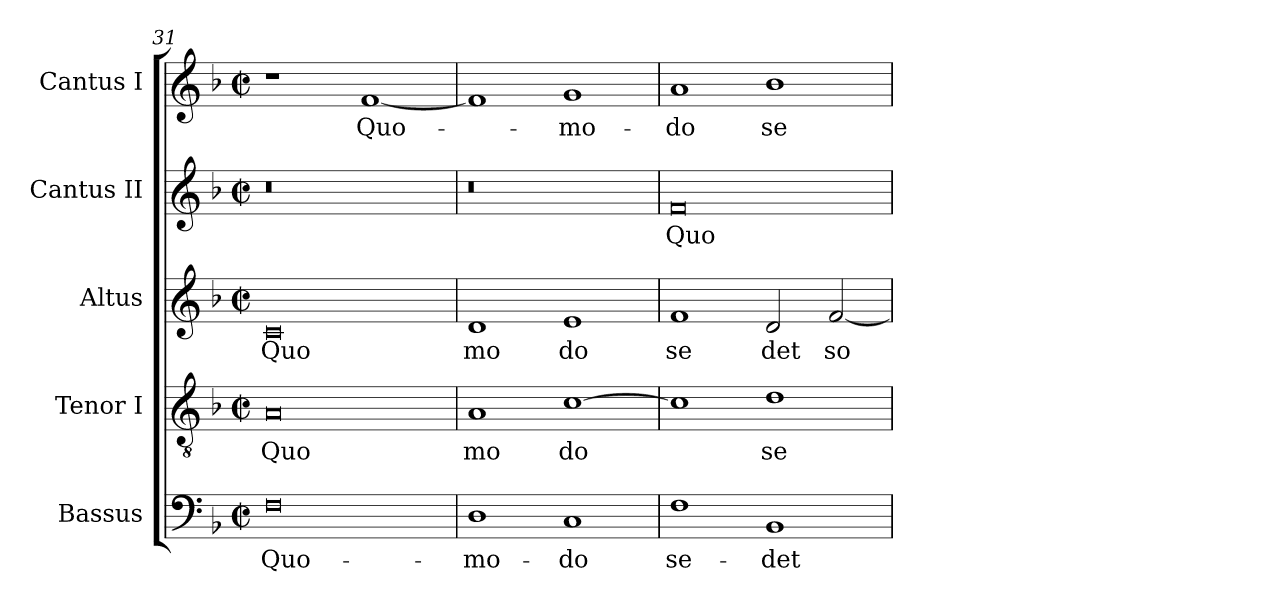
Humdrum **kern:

**kern	**text	**kern	**text	**kern	**text	**kern	**text	**kern	**text
*part5	*part5	*part4	*part4	*part3	*part3	*part2	*part2	*part1	*part1
*staff5	*staff5	*staff4	*staff4	*staff3	*staff3	*staff2	*staff2	*staff1	*staff1
*I"Bassus	*	*I"Tenor I	*	*I"Altus	*	*I"Cantus II	*	*I"Cantus I	*
*clefF4	*	*clefGv2	*	*clefG2	*	*clefG2	*	*clefG2	*
*k[b-]	*	*k[b-]	*	*k[b-]	*	*k[b-]	*	*k[b-]	*
*F:	*	*F:	*	*F:	*	*F:	*	*F:	*
*M2/2	*	*M2/2	*	*M2/2	*	*M2/2	*	*M2/2	*
*met(c|)	*	*met(c|)	*	*met(c|)	*	*met(c|)	*	*met(c|)	*
=31	=31	=31	=31	=31	=31	=31	=31	=31	=31
!	!LO:LY:b:cj	!	!LO:LY:b:cj	!	!LO:LY:b:cj	!	!	!	!
0F	Quo-	0A	Quo	0c	Quo	0r	.	1r	.
!	!	!	!	!	!	!	!	!	!LO:LY:b
.	.	.	.	.	.	.	.	[<1f	Quo-
=32	=32	=32	=32	=32	=32	=32	=32	=32	=32
!	!LO:LY:b:cj	!	!LO:LY:b:cj	!	!LO:LY:b:cj	!	!	!	!
1D	-mo-	1A	mo	1d	mo	0r	.	1f]	.
!	!LO:LY:b:cj	!	!LO:LY:b:cj	!	!LO:LY:b:cj	!	!	!	!LO:LY:b:cj
1C	-do	[>1c	do	1e	do	.	.	1g	-mo-
=33	=33	=33	=33	=33	=33	=33	=33	=33	=33
!	!LO:LY:b:cj	!	!	!	!LO:LY:b:cj	!	!LO:LY:b:cj	!	!LO:LY:b:cj
1F	se-	1c]	.	1f	se	0f	Quo-	1a	-do
!	!LO:LY:b:cj	!	!LO:LY:b:cj	!	!LO:LY:b:cj	!	!	!	!LO:LY:b:cj
1BB-	-det	1d	se	2d/	det	.	.	1b-	se-
!	!	!	!	!	!LO:LY:b:cj	!	!	!	!
.	.	.	.	[>2f/	so	.	.	.	.
=	=	=	=	=	=	=	=	=	=
*-	*-	*-	*-	*-	*-	*-	*-	*-	*-
